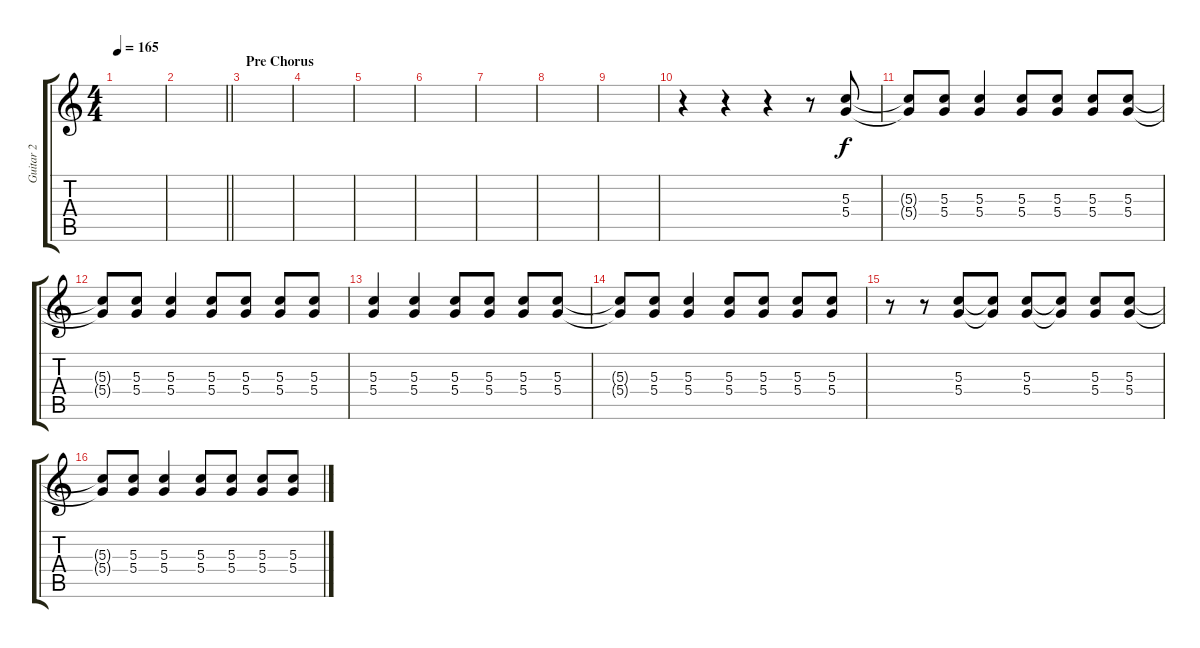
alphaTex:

\track ("Guitar 2" "Guitar 2") {instrument overdrivenguitar}
\staff {score tabs}
\tuning (E4 B3 G3 D3 A2 E2) {hide}
\ts (4 4)
\tempo 165
\clef g2
\ks c
|
\barLineRight lightlight
|
\section ("" "Pre Chorus")
|
|
|
|
|
|
|
r.4{volume 9} r.4 r.4 r.8 (5.3 5.4).8 |
(5.3{t} 5.4{t}).8 (5.3 5.4).8 (5.3 5.4).4 (5.3 5.4).8 (5.3 5.4).8 (5.3 5.4).8 (5.3 5.4).8 |
(5.3{t} 5.4{t}).8 (5.3 5.4).8 (5.3 5.4).4 (5.3 5.4).8 (5.3 5.4).8 (5.3 5.4).8 (5.3 5.4).8 |
(5.3 5.4).4 (5.3 5.4).4 (5.3 5.4).8 (5.3 5.4).8 (5.3 5.4).8 (5.3 5.4).8 |
(5.3{t} 5.4{t}).8 (5.3 5.4).8 (5.3 5.4).4 (5.3 5.4).8 (5.3 5.4).8 (5.3 5.4).8 (5.3 5.4).8 |
r.8 r.8 (5.3 5.4).8 (5.3{t} 5.4{t}).8 (5.3 5.4).8 (5.3{t} 5.4{t}).8 (5.3 5.4).8 (5.3 5.4).8 |
(5.3{t} 5.4{t}).8 (5.3 5.4).8 (5.3 5.4).4 (5.3 5.4).8 (5.3 5.4).8 (5.3 5.4).8 (5.3 5.4).8
